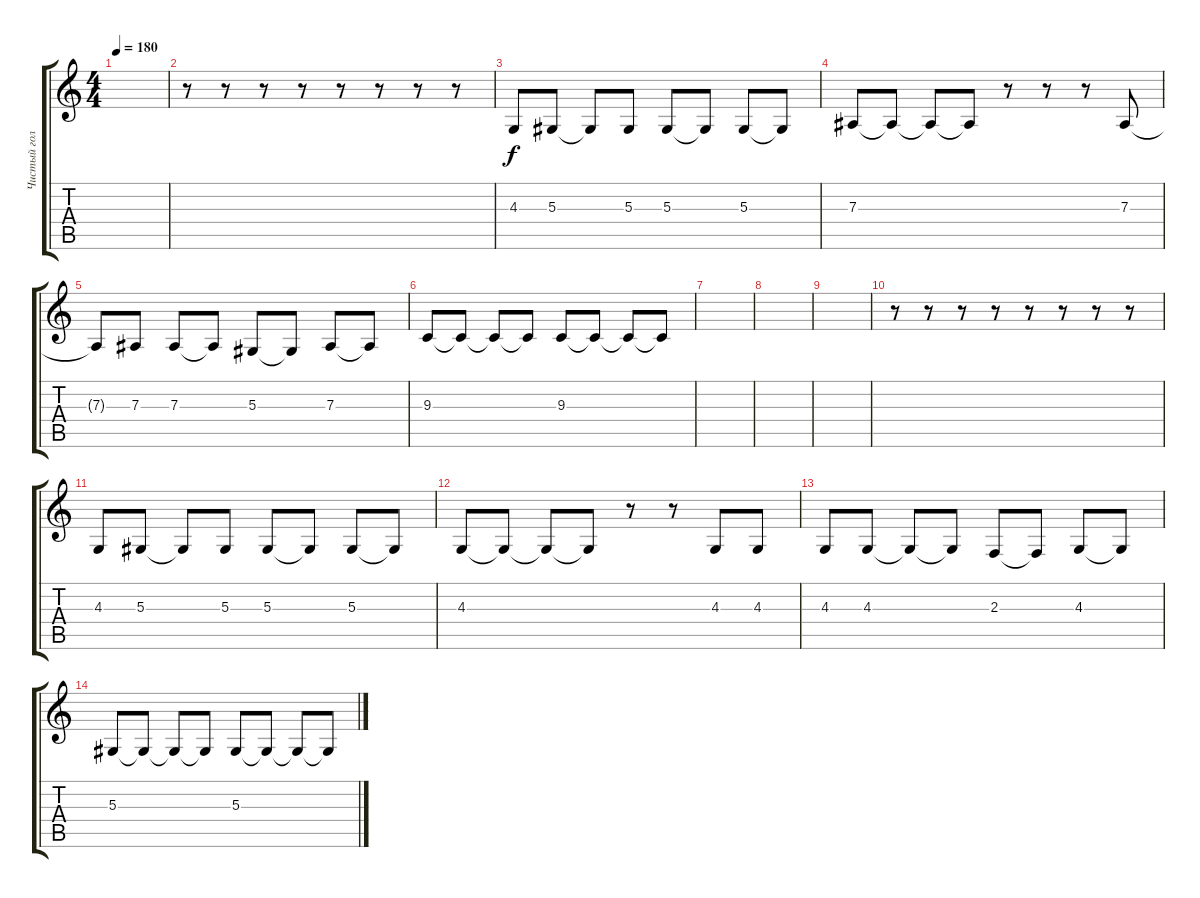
\track ("Чистый голос" "Чистый гол") {instrument baritonesax}
\staff {score tabs}
\tuning (C4 G3 Eb3 Bb2 F2 C2) {hide}
\ts (4 4)
\tempo 180
\clef g2
\ks c
|
r.8 r.8 r.8 r.8 r.8 r.8 r.8 r.8 |
4.3.8 5.3.8 5.3{t}.8 5.3.8 5.3.8 5.3{t}.8 5.3.8 5.3{t}.8 |
7.3.8 7.3{t}.8 7.3{t}.8 7.3{t}.8 r.8 r.8 r.8 7.3.8 |
7.3{t}.8 7.3.8 7.3.8 7.3{t}.8 5.3.8 5.3{t}.8 7.3.8 7.3{t}.8 |
9.3.8 9.3{t}.8 9.3{t}.8 9.3{t}.8 9.3.8 9.3{t}.8 9.3{t}.8 9.3{t}.8 |
|
|
|
r.8 r.8 r.8 r.8 r.8 r.8 r.8 r.8 |
4.3.8 5.3.8 5.3{t}.8 5.3.8 5.3.8 5.3{t}.8 5.3.8 5.3{t}.8 |
4.3.8 4.3{t}.8 4.3{t}.8 4.3{t}.8 r.8 r.8 4.3.8 4.3.8 |
4.3.8 4.3.8 4.3{t}.8 4.3{t}.8 2.3.8 2.3{t}.8 4.3.8 4.3{t}.8 |
5.3.8 5.3{t}.8 5.3{t}.8 5.3{t}.8 5.3.8 5.3{t}.8 5.3{t}.8 5.3{t}.8
